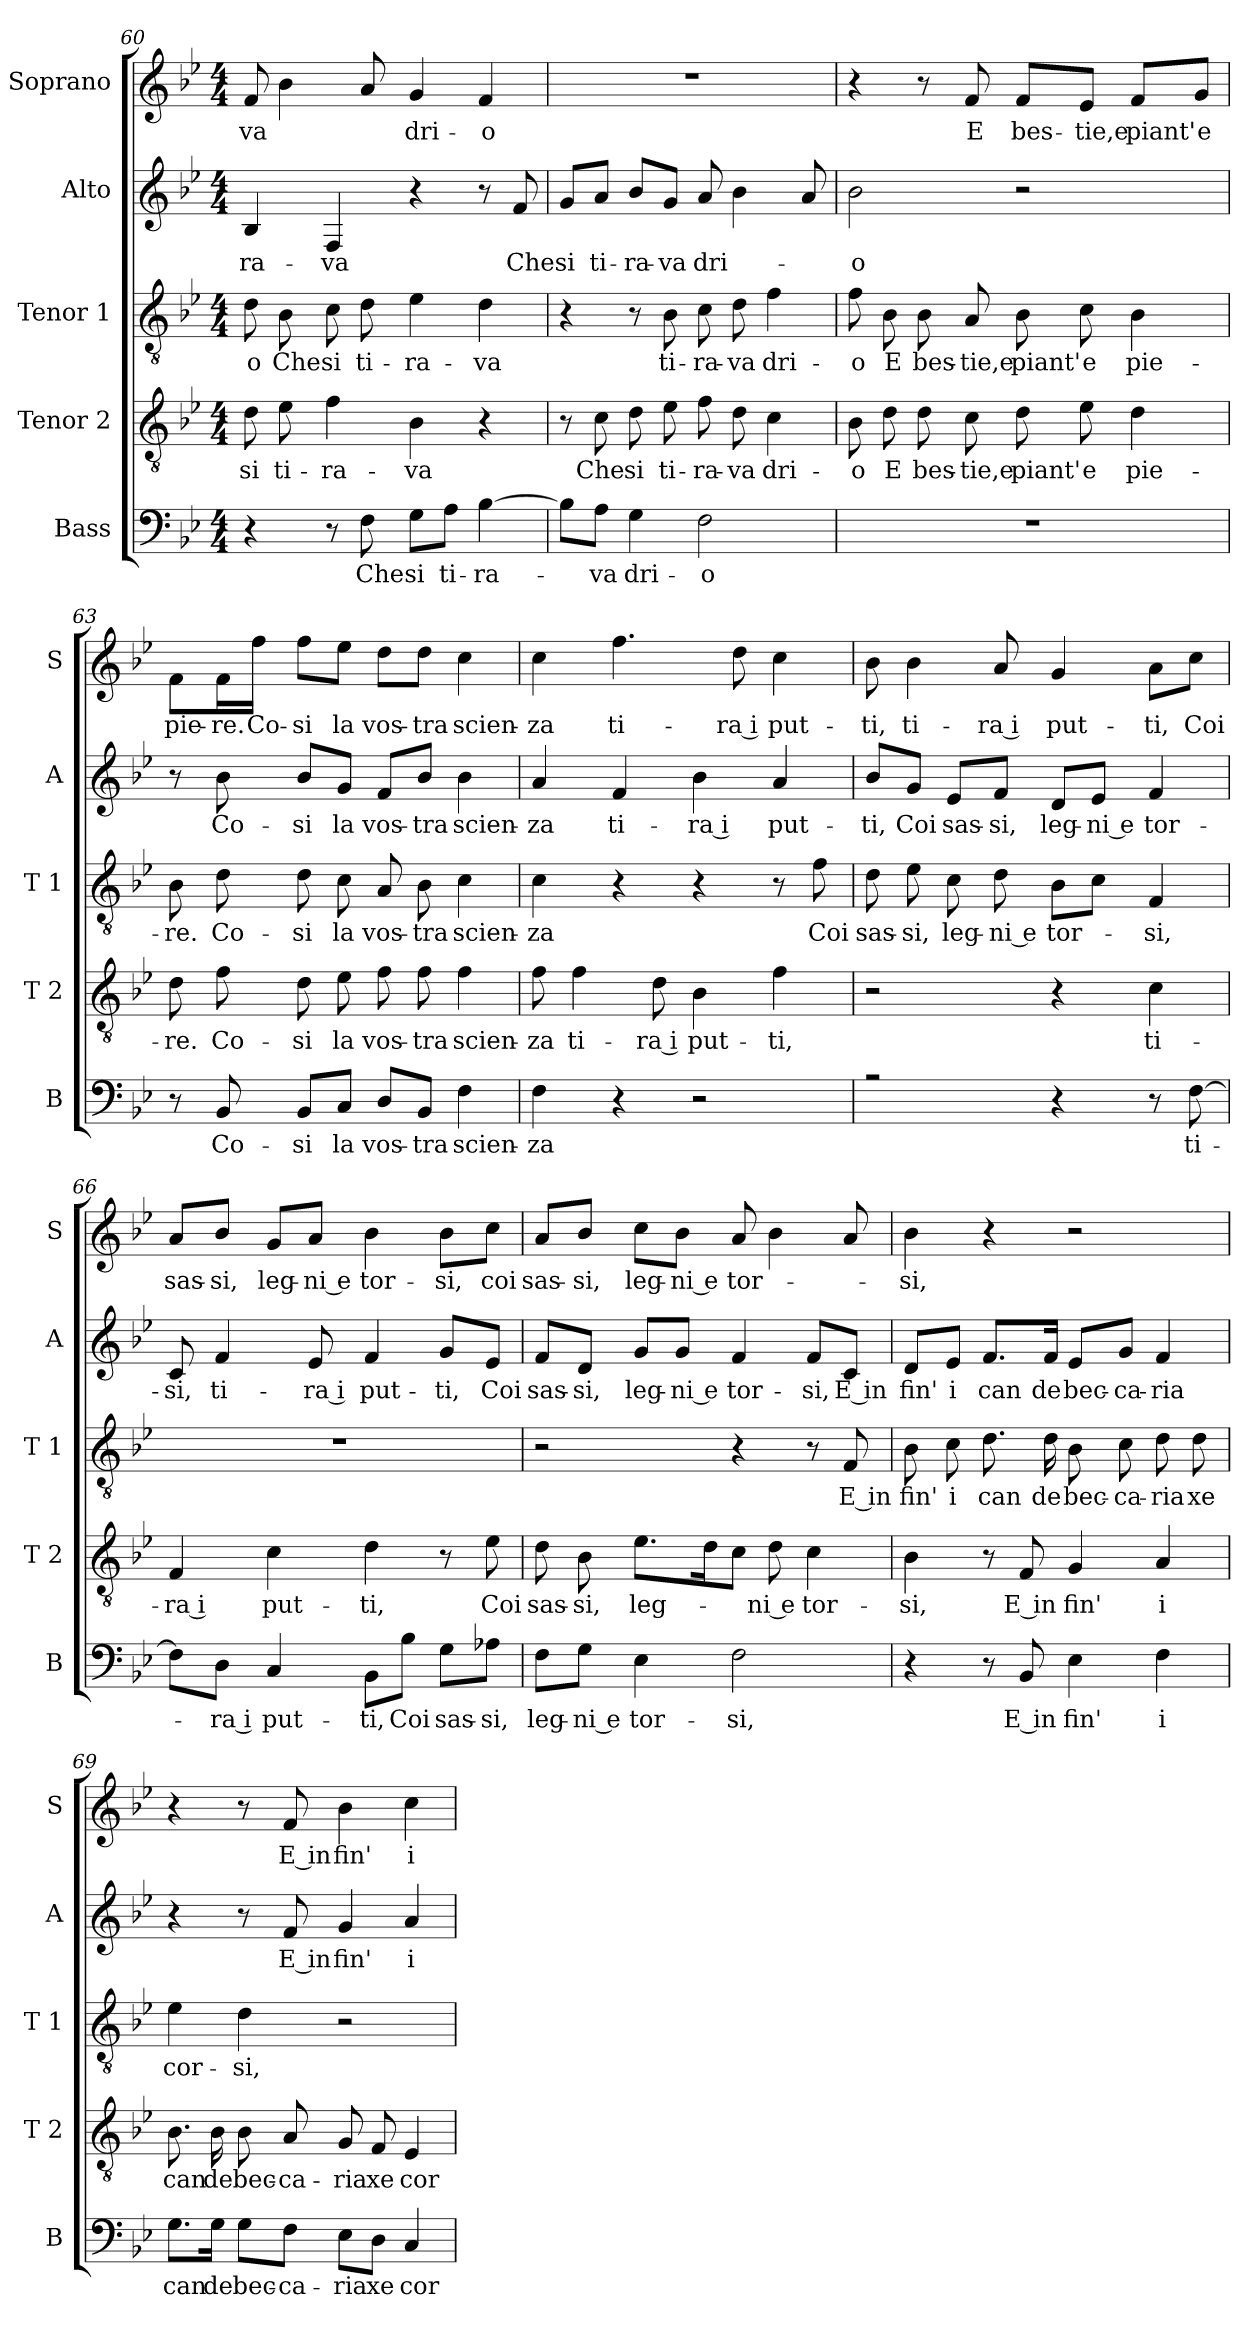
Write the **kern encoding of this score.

**kern	**text	**kern	**text	**kern	**text	**kern	**text	**kern	**text
*part5	*part5	*part4	*part4	*part3	*part3	*part2	*part2	*part1	*part1
*staff5	*staff5	*staff4	*staff4	*staff3	*staff3	*staff2	*staff2	*staff1	*staff1
*I"Bass	*	*I"Tenor 2	*	*I"Tenor 1	*	*I"Alto	*	*I"Soprano	*
*I'B	*	*I'T 2	*	*I'T 1	*	*I'A	*	*I'S	*
*clefF4	*	*clefGv2	*	*clefGv2	*	*clefG2	*	*clefG2	*
*k[b-e-]	*	*k[b-e-]	*	*k[b-e-]	*	*k[b-e-]	*	*k[b-e-]	*
*B-:	*	*B-:	*	*B-:	*	*B-:	*	*B-:	*
*M4/4	*	*M4/4	*	*M4/4	*	*M4/4	*	*M4/4	*
=60	=60	=60	=60	=60	=60	=60	=60	=60	=60
!	!	!	!LO:LY:b	!	!LO:LY:b	!	!LO:LY:b	!	!LO:LY:b
4r	.	8d\	si	8d\	-o	4B-/	-ra-	8f/	-va
!	!	!	!LO:LY:b	!	!LO:LY:b	!	!	!	!
.	.	8e-\	ti-	8B-\	Che	.	.	4b-\	.
!	!	!	!LO:LY:b	!	!LO:LY:b	!	!LO:LY:b	!	!
8r	.	4f\	-ra-	8c\	si	4F/	-va	.	.
!	!LO:LY:b	!	!	!	!LO:LY:b	!	!	!	!
8F\	Che	.	.	8d\	ti-	.	.	8a/	.
!	!LO:LY:b	!	!LO:LY:b	!	!LO:LY:b	!	!	!	!LO:LY:b
8G\L	si	4B-\	-va	4e-\	-ra-	4r	.	4g/	dri-
!	!LO:LY:b	!	!	!	!	!	!	!	!
8A\J	ti-	.	.	.	.	.	.	.	.
!	!LO:LY:b	!	!	!	!LO:LY:b	!	!	!	!LO:LY:b
[4B-\	-ra-	4r	.	4d\	-va	8r	.	4f/	-o
!	!	!	!	!	!	!	!LO:LY:b	!	!
.	.	.	.	.	.	8f/	Che	.	.
=61	=61	=61	=61	=61	=61	=61	=61	=61	=61
!	!	!	!	!	!	!	!LO:LY:b	!	!
8B-\L]	.	8r	.	4r	.	8g/L	si	1r	.
!	!LO:LY:b	!	!LO:LY:b	!	!	!	!LO:LY:b	!	!
8A\J	-va	8c\	Che	.	.	8a/J	ti-	.	.
!	!LO:LY:b	!	!LO:LY:b	!	!	!	!LO:LY:b	!	!
4G\	dri-	8d\	si	8r	.	8b-/L	-ra-	.	.
!	!	!	!LO:LY:b	!	!LO:LY:b	!	!LO:LY:b	!	!
.	.	8e-\	ti-	8B-\	ti-	8g/J	-va	.	.
!	!LO:LY:b	!	!LO:LY:b	!	!LO:LY:b	!	!LO:LY:b	!	!
2F\	-o	8f\	-ra-	8c\	-ra-	8a/	dri-	.	.
!	!	!	!LO:LY:b	!	!LO:LY:b	!	!	!	!
.	.	8d\	-va	8d\	-va	4b-\	.	.	.
!	!	!	!LO:LY:b	!	!LO:LY:b	!	!	!	!
.	.	4c\	dri-	4f\	dri-	.	.	.	.
.	.	.	.	.	.	8a/	.	.	.
=62	=62	=62	=62	=62	=62	=62	=62	=62	=62
!	!	!	!LO:LY:b	!	!LO:LY:b	!	!LO:LY:b	!	!
1r	.	8B-\	-o	8f\	-o	2b-\	-o	4r	.
!	!	!	!LO:LY:b	!	!LO:LY:b	!	!	!	!
.	.	8d\	E	8B-\	E	.	.	.	.
!	!	!	!LO:LY:b	!	!LO:LY:b	!	!	!	!
.	.	8d\	bes-	8B-\	bes-	.	.	8r	.
!	!	!	!LO:LY:b	!	!LO:LY:b	!	!	!	!LO:LY:b
.	.	8c\	-tie,e	8A/	-tie,e	.	.	8f/	E
!	!	!	!LO:LY:b	!	!LO:LY:b	!	!	!	!LO:LY:b
.	.	8d\	piant'	8B-\	piant'	2r	.	8f/L	bes-
!	!	!	!LO:LY:b	!	!LO:LY:b	!	!	!	!LO:LY:b
.	.	8e-\	e	8c\	e	.	.	8e-/J	-tie,e
!	!	!	!LO:LY:b	!	!LO:LY:b	!	!	!	!LO:LY:b
.	.	4d\	pie-	4B-\	pie-	.	.	8f/L	piant'
!	!	!	!	!	!	!	!	!	!LO:LY:b
.	.	.	.	.	.	.	.	8g/J	e
!!LO:LB:g=z
=63	=63	=63	=63	=63	=63	=63	=63	=63	=63
!	!	!	!LO:LY:b	!	!LO:LY:b	!	!	!	!LO:LY:b
8r	.	8d\	-re.	8B-\	-re.	8r	.	8f\L	pie-
!	!LO:LY:b	!	!LO:LY:b	!	!LO:LY:b	!	!LO:LY:b	!	!LO:LY:b
8BB-/	Co-	8f\	Co-	8d\	Co-	8b-\	Co-	16f\L	-re.
!	!	!	!	!	!	!	!	!	!LO:LY:b
.	.	.	.	.	.	.	.	16ff\JJ	Co-
!	!LO:LY:b	!	!LO:LY:b	!	!LO:LY:b	!	!LO:LY:b	!	!LO:LY:b
8BB-/L	-si	8d\	-si	8d\	-si	8b-/L	-si	8ff\L	-si
!	!LO:LY:b	!	!LO:LY:b	!	!LO:LY:b	!	!LO:LY:b	!	!LO:LY:b
8C/J	la	8e-\	la	8c\	la	8g/J	la	8ee-\J	la
!	!LO:LY:b	!	!LO:LY:b	!	!LO:LY:b	!	!LO:LY:b	!	!LO:LY:b
8D/L	vos-	8f\	vos-	8A/	vos-	8f/L	vos-	8dd\L	vos-
!	!LO:LY:b	!	!LO:LY:b	!	!LO:LY:b	!	!LO:LY:b	!	!LO:LY:b
8BB-/J	-tra	8f\	-tra	8B-\	-tra	8b-/J	-tra	8dd\J	-tra
!	!LO:LY:b	!	!LO:LY:b	!	!LO:LY:b	!	!LO:LY:b	!	!LO:LY:b
4F\	scien-	4f\	scien-	4c\	scien-	4b-\	scien-	4cc\	scien-
=64	=64	=64	=64	=64	=64	=64	=64	=64	=64
!	!LO:LY:b	!	!LO:LY:b	!	!LO:LY:b	!	!LO:LY:b	!	!LO:LY:b
4F\	-za	8f\	-za	4c\	-za	4a/	-za	4cc\	-za
!	!	!	!LO:LY:b	!	!	!	!	!	!
.	.	4f\	ti-	.	.	.	.	.	.
!	!	!	!	!	!	!	!LO:LY:b	!	!LO:LY:b
4r	.	.	.	4r	.	4f/	ti-	4.ff\	ti-
!	!	!	!LO:LY:b	!	!	!	!	!	!
.	.	8d\	-ra i	.	.	.	.	.	.
!	!	!	!LO:LY:b	!	!	!	!LO:LY:b	!	!
2r	.	4B-\	put-	4r	.	4b-\	-ra i	.	.
!	!	!	!	!	!	!	!	!	!LO:LY:b
.	.	.	.	.	.	.	.	8dd\	-ra i
!	!	!	!LO:LY:b	!	!	!	!LO:LY:b	!	!LO:LY:b
.	.	4f\	-ti,	8r	.	4a/	put-	4cc\	put-
!	!	!	!	!	!LO:LY:b	!	!	!	!
.	.	.	.	8f\	Coi	.	.	.	.
=65	=65	=65	=65	=65	=65	=65	=65	=65	=65
!	!	!	!	!	!LO:LY:b	!	!LO:LY:b	!	!LO:LY:b
2rB	.	2r	.	8d\	sas-	8b-/L	-ti,	8b-\	-ti,
!	!	!	!	!	!LO:LY:b	!	!LO:LY:b	!	!LO:LY:b
.	.	.	.	8e-\	-si,	8g/J	Coi	4b-\	ti-
!	!	!	!	!	!LO:LY:b	!	!LO:LY:b	!	!
.	.	.	.	8c\	leg-	8e-/L	sas-	.	.
!	!	!	!	!	!LO:LY:b	!	!LO:LY:b	!	!LO:LY:b
.	.	.	.	8d\	-ni e	8f/J	-si,	8a/	-ra i
!	!	!	!	!	!LO:LY:b	!	!LO:LY:b	!	!LO:LY:b
4r	.	4r	.	8B-\L	tor-	8d/L	leg-	4g/	put-
!	!	!	!	!	!	!	!LO:LY:b	!	!
.	.	.	.	8c\J	.	8e-/J	-ni e	.	.
!	!	!	!LO:LY:b	!	!LO:LY:b	!	!LO:LY:b	!	!LO:LY:b
8r	.	4c\	ti-	4F/	-si,	4f/	tor-	8a\L	-ti,
!	!LO:LY:b	!	!	!	!	!	!	!	!LO:LY:b
[8F\	ti-	.	.	.	.	.	.	8cc\J	Coi
=66	=66	=66	=66	=66	=66	=66	=66	=66	=66
!	!	!	!LO:LY:b	!	!	!	!LO:LY:b	!	!LO:LY:b
8F\L]	.	4F/	-ra i	1r	.	8c/	-si,	8a/L	sas-
!	!LO:LY:b	!	!	!	!	!	!LO:LY:b	!	!LO:LY:b
8D\J	-ra i	.	.	.	.	4f/	ti-	8b-/J	-si,
!	!LO:LY:b	!	!LO:LY:b	!	!	!	!	!	!LO:LY:b
4C/	put-	4c\	put-	.	.	.	.	8g/L	leg-
!	!	!	!	!	!	!	!LO:LY:b	!	!LO:LY:b
.	.	.	.	.	.	8e-/	-ra i	8a/J	-ni e
!	!LO:LY:b	!	!LO:LY:b	!	!	!	!LO:LY:b	!	!LO:LY:b
8BB-\L	-ti,	4d\	-ti,	.	.	4f/	put-	4b-\	tor-
!	!LO:LY:b	!	!	!	!	!	!	!	!
8B-\J	Coi	.	.	.	.	.	.	.	.
!	!LO:LY:b	!	!	!	!	!	!LO:LY:b	!	!LO:LY:b
8G\L	sas-	8r	.	.	.	8g/L	-ti,	8b-\L	-si,
!	!LO:LY:b	!	!LO:LY:b	!	!	!	!LO:LY:b	!	!LO:LY:b
8A-X\J	-si,	8e-\	Coi	.	.	8e-/J	Coi	8cc\J	coi
!!LO:LB:g=z
=67	=67	=67	=67	=67	=67	=67	=67	=67	=67
!	!LO:LY:b	!	!LO:LY:b	!	!	!	!LO:LY:b	!	!LO:LY:b
8F\L	leg-	8d\	sas-	2r	.	8f/L	sas-	8a/L	sas-
!	!LO:LY:b	!	!LO:LY:b	!	!	!	!LO:LY:b	!	!LO:LY:b
8G\J	-ni e	8B-\	-si,	.	.	8d/J	-si,	8b-/J	-si,
!	!LO:LY:b	!	!LO:LY:b	!	!	!	!LO:LY:b	!	!LO:LY:b
4E-\	tor-	8.e-\L	leg-	.	.	8g/L	leg-	8cc\L	leg-
!	!	!	!	!	!	!	!LO:LY:b	!	!LO:LY:b
.	.	.	.	.	.	8g/J	-ni e	8b-\J	-ni e
.	.	16d\k	.	.	.	.	.	.	.
!	!LO:LY:b	!	!	!	!	!	!LO:LY:b	!	!LO:LY:b
2F\	-si,	8c\J	.	4r	.	4f/	tor-	8a/	tor-
!	!	!	!LO:LY:b	!	!	!	!	!	!
.	.	8d\	-ni e	.	.	.	.	4b-\	.
!	!	!	!LO:LY:b	!	!	!	!LO:LY:b	!	!
.	.	4c\	tor-	8r	.	8f/L	-si,	.	.
!	!	!	!	!	!LO:LY:b	!	!LO:LY:b	!	!
.	.	.	.	8F/	E in	8c/J	E in	8a/	.
=68	=68	=68	=68	=68	=68	=68	=68	=68	=68
!	!	!	!LO:LY:b	!	!LO:LY:b	!	!LO:LY:b	!	!LO:LY:b
4r	.	4B-\	-si,	8B-\	fin'	8d/L	fin'	4b-\	-si,
!	!	!	!	!	!LO:LY:b	!	!LO:LY:b	!	!
.	.	.	.	8c\	i	8e-/J	i	.	.
!	!	!	!	!	!LO:LY:b	!	!LO:LY:b	!	!
8r	.	8r	.	8.d\	can	8.f/L	can	4r	.
!	!LO:LY:b	!	!LO:LY:b	!	!	!	!	!	!
8BB-/	E in	8F/	E in	.	.	.	.	.	.
!	!	!	!	!	!LO:LY:b	!	!LO:LY:b	!	!
.	.	.	.	16d\	de	16f/Jk	de	.	.
!	!LO:LY:b	!	!LO:LY:b	!	!LO:LY:b	!	!LO:LY:b	!	!
4E-\	fin'	4G/	fin'	8B-\	bec-	8e-/L	bec-	2r	.
!	!	!	!	!	!LO:LY:b	!	!LO:LY:b	!	!
.	.	.	.	8c\	-ca-	8g/J	-ca-	.	.
!	!LO:LY:b	!	!LO:LY:b	!	!LO:LY:b	!	!LO:LY:b	!	!
4F\	i	4A/	i	8d\	-ria	4f/	-ria	.	.
!	!	!	!	!	!LO:LY:b	!	!	!	!
.	.	.	.	8d\	xe	.	.	.	.
=69	=69	=69	=69	=69	=69	=69	=69	=69	=69
!	!LO:LY:b	!	!LO:LY:b	!	!LO:LY:b	!	!	!	!
8.G\L	can	8.B-\	can	4e-\	cor-	4r	.	4r	.
!	!LO:LY:b	!	!LO:LY:b	!	!	!	!	!	!
16G\Jk	de	16B-\	de	.	.	.	.	.	.
!	!LO:LY:b	!	!LO:LY:b	!	!LO:LY:b	!	!	!	!
8G\L	bec-	8B-\	bec-	4d\	-si,	8r	.	8r	.
!	!LO:LY:b	!	!LO:LY:b	!	!	!	!LO:LY:b	!	!LO:LY:b
8F\J	-ca-	8A/	-ca-	.	.	8f/	E in	8f/	E in
!	!LO:LY:b	!	!LO:LY:b	!	!	!	!LO:LY:b	!	!LO:LY:b
8E-\L	-ria	8G/	-ria	2r	.	4g/	fin'	4b-\	fin'
!	!LO:LY:b	!	!LO:LY:b	!	!	!	!	!	!
8D\J	xe	8F/	xe	.	.	.	.	.	.
!	!LO:LY:b	!	!LO:LY:b	!	!	!	!LO:LY:b	!	!LO:LY:b
4C/	cor-	4E-/	cor-	.	.	4a/	i	4cc\	i
=	=	=	=	=	=	=	=	=	=
*-	*-	*-	*-	*-	*-	*-	*-	*-	*-
